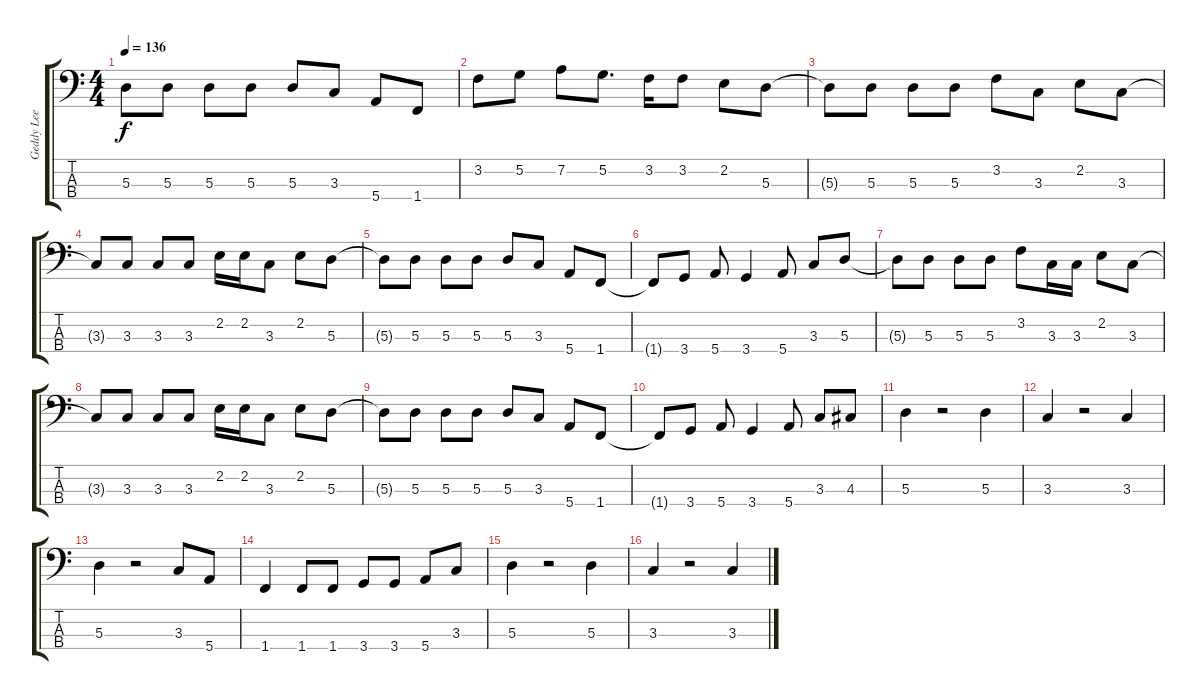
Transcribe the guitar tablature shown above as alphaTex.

\track ("Geddy Lee" "Geddy Lee") {instrument electricbassfinger}
\staff {score tabs}
\tuning (G2 D2 A1 E1) {hide}
\ts (4 4)
\tempo 136
\clef f4
\ks c
5.3.8{dy f} 5.3.8 5.3.8 5.3.8 5.3.8 3.3.8 5.4.8 1.4.8 |
3.2{t}.8 5.2.8 7.2.8 5.2.8{d} 3.2.16 3.2.8 2.2.8 5.3.8 |
5.3{t}.8 5.3.8 5.3.8 5.3.8 3.2.8 3.3.8 2.2.8 3.3.8 |
3.3{t}.8 3.3.8 3.3.8 3.3.8 2.2.16 2.2.16 3.3.8 2.2.8 5.3.8 |
5.3{t}.8 5.3.8 5.3.8 5.3.8 5.3.8 3.3.8 5.4.8 1.4.8 |
1.4{t}.8 3.4.8 5.4.8 3.4.4 5.4.8 3.3.8 5.3.8 |
5.3{t}.8 5.3.8 5.3.8 5.3.8 3.2.8 3.3.16 3.3.16 2.2.8 3.3.8 |
3.3{t}.8 3.3.8 3.3.8 3.3.8 2.2.16 2.2.16 3.3.8 2.2.8 5.3.8 |
5.3{t}.8 5.3.8 5.3.8 5.3.8 5.3.8 3.3.8 5.4.8 1.4.8 |
1.4{t}.8 3.4.8 5.4.8 3.4.4 5.4.8 3.3.8 4.3.8 |
5.3.4 r.2 5.3.4 |
3.3.4 r.2 3.3.4 |
5.3.4 r.2 3.3.8 5.4.8 |
1.4.4 1.4.8 1.4.8 3.4.8 3.4.8 5.4.8 3.3.8 |
5.3.4 r.2 5.3.4 |
3.3.4 r.2 3.3.4
